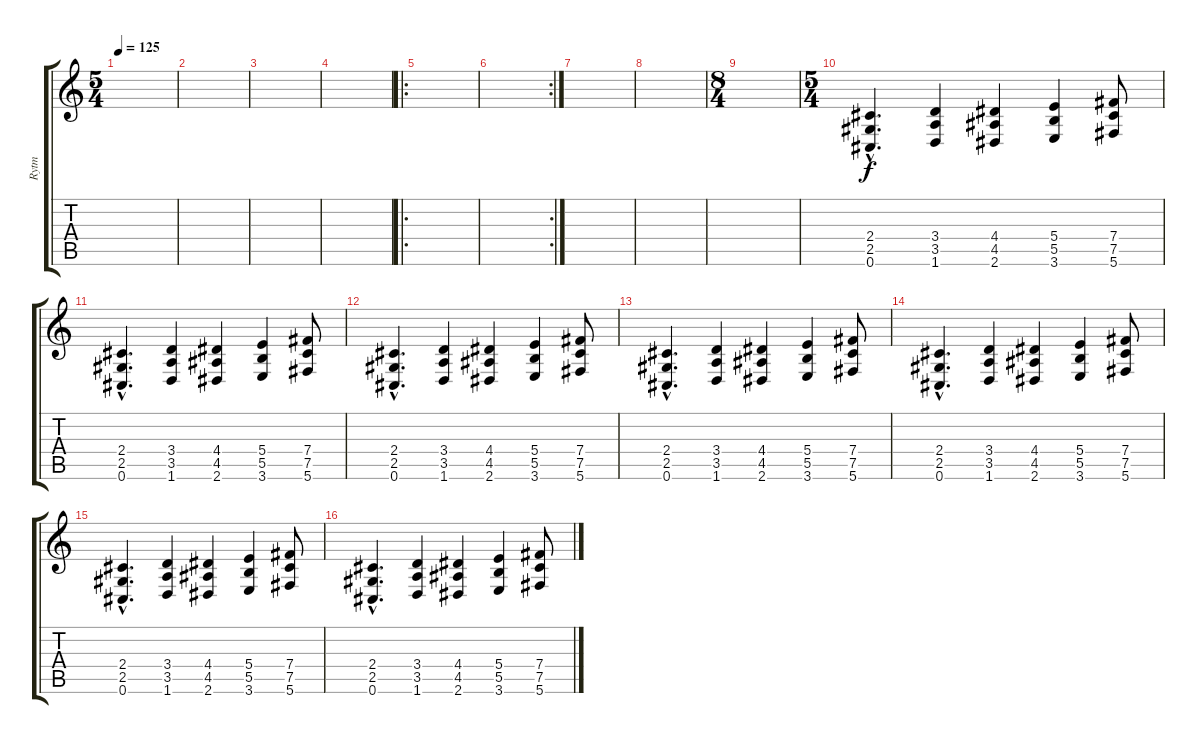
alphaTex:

\track ("Rytm" "Rytm") {instrument distortionguitar}
\staff {score tabs}
\tuning (Db4 Ab3 E3 B2 Gb2 Db2) {hide}
\ts (5 4)
\tempo 125
\clef g2
\ks c
|
|
|
|
\ro
|
\rc 2
|
|
|
\ts (8 4)
|
\ts (5 4)
(2.4{hac} 2.5{hac} 0.6{hac}).4{d} (3.4 3.5 1.6).4 (4.4 4.5 2.6).4 (5.4 5.5 3.6).4 (7.4 7.5 5.6).8 |
(2.4{hac} 2.5{hac} 0.6{hac}).4{d} (3.4 3.5 1.6).4 (4.4 4.5 2.6).4 (5.4 5.5 3.6).4 (7.4 7.5 5.6).8 |
(2.4{hac} 2.5{hac} 0.6{hac}).4{d} (3.4 3.5 1.6).4 (4.4 4.5 2.6).4 (5.4 5.5 3.6).4 (7.4 7.5 5.6).8 |
(2.4{hac} 2.5{hac} 0.6{hac}).4{d} (3.4 3.5 1.6).4 (4.4 4.5 2.6).4 (5.4 5.5 3.6).4 (7.4 7.5 5.6).8 |
(2.4{hac} 2.5{hac} 0.6{hac}).4{d} (3.4 3.5 1.6).4 (4.4 4.5 2.6).4 (5.4 5.5 3.6).4 (7.4 7.5 5.6).8 |
(2.4{hac} 2.5{hac} 0.6{hac}).4{d} (3.4 3.5 1.6).4 (4.4 4.5 2.6).4 (5.4 5.5 3.6).4 (7.4 7.5 5.6).8 |
(2.4{hac} 2.5{hac} 0.6{hac}).4{d} (3.4 3.5 1.6).4 (4.4 4.5 2.6).4 (5.4 5.5 3.6).4 (7.4 7.5 5.6).8
